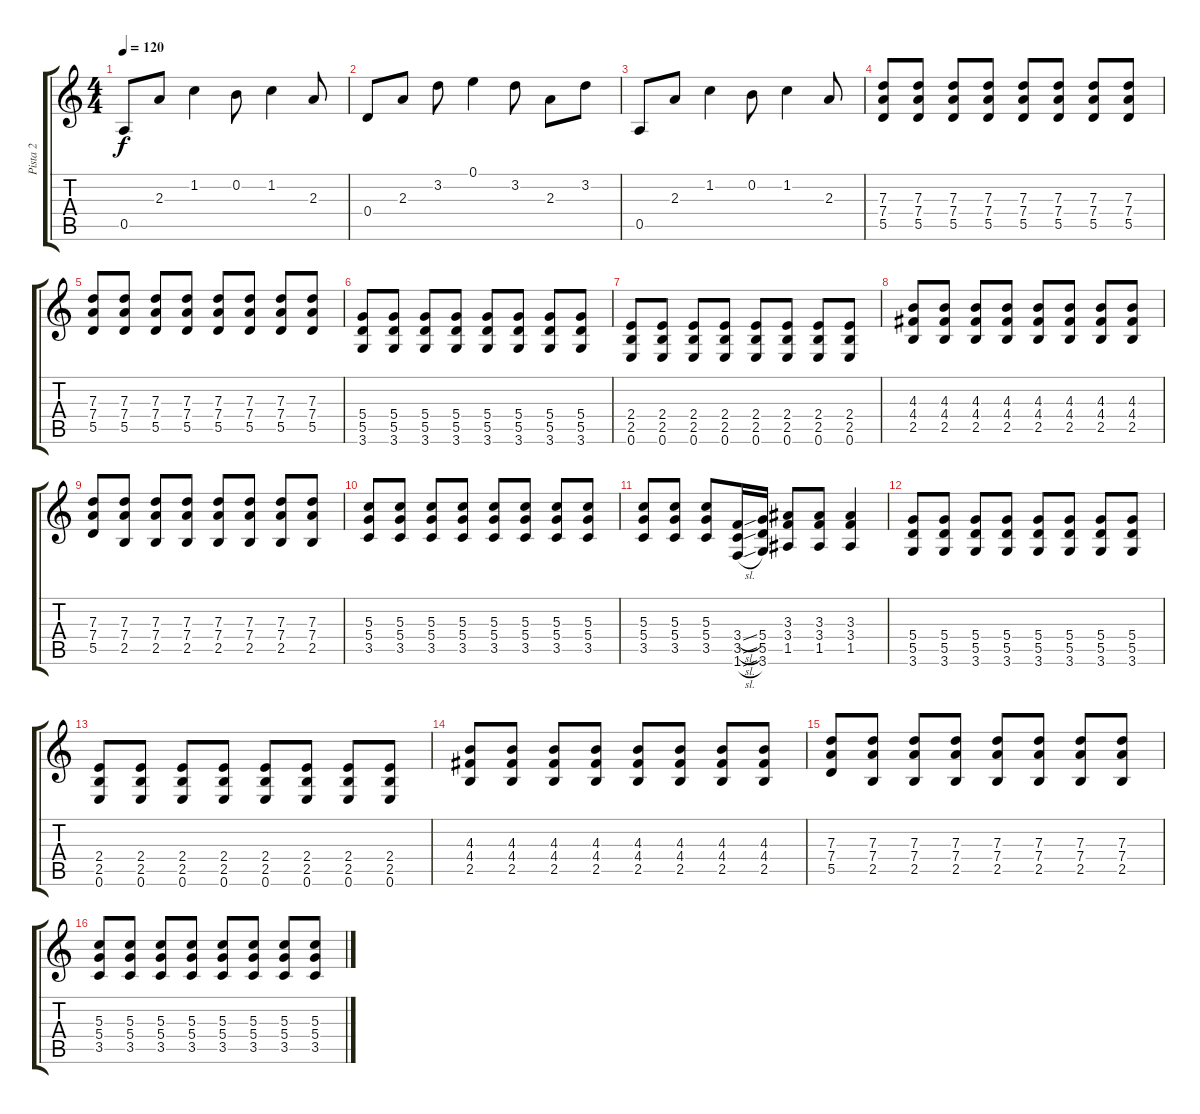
\track ("Pista 2" "Pista 2") {instrument electricguitarclean}
\staff {score tabs}
\tuning (E4 B3 G3 D3 A2 E2) {hide}
\ts (4 4)
\tempo 120
\clef g2
\ks c
0.5.8{dy f} 2.3.8 1.2.4 0.2.8 1.2.4 2.3.8 |
0.4.8 2.3.8 3.2.8 0.1.4 3.2.8 2.3.8 3.2.8 |
0.5.8 2.3.8 1.2.4 0.2.8 1.2.4 2.3.8 |
(7.3 7.4 5.5).8{volume 0 instrument distortionguitar} (7.3 7.4 5.5).8{volume 13} (7.3 7.4 5.5).8 (7.3 7.4 5.5).8 (7.3 7.4 5.5).8 (7.3 7.4 5.5).8 (7.3 7.4 5.5).8 (7.3 7.4 5.5).8 |
(7.3 7.4 5.5).8 (7.3 7.4 5.5).8 (7.3 7.4 5.5).8 (7.3 7.4 5.5).8 (7.3 7.4 5.5).8 (7.3 7.4 5.5).8 (7.3 7.4 5.5).8 (7.3 7.4 5.5).8 |
(5.4 5.5 3.6).8 (5.4 5.5 3.6).8 (5.4 5.5 3.6).8 (5.4 5.5 3.6).8 (5.4 5.5 3.6).8 (5.4 5.5 3.6).8 (5.4 5.5 3.6).8 (5.4 5.5 3.6).8 |
(2.4 2.5 0.6).8 (2.4 2.5 0.6).8 (2.4 2.5 0.6).8 (2.4 2.5 0.6).8 (2.4 2.5 0.6).8 (2.4 2.5 0.6).8 (2.4 2.5 0.6).8 (2.4 2.5 0.6).8 |
(4.3 4.4 2.5).8 (4.3 4.4 2.5).8 (4.3 4.4 2.5).8 (4.3 4.4 2.5).8 (4.3 4.4 2.5).8 (4.3 4.4 2.5).8 (4.3 4.4 2.5).8 (4.3 4.4 2.5).8 |
(7.3 7.4 5.5).8 (7.3 7.4 2.5).8 (7.3 7.4 2.5).8 (7.3 7.4 2.5).8 (7.3 7.4 2.5).8 (7.3 7.4 2.5).8 (7.3 7.4 2.5).8 (7.3 7.4 2.5).8 |
(5.3 5.4 3.5).8 (5.3 5.4 3.5).8 (5.3 5.4 3.5).8 (5.3 5.4 3.5).8 (5.3 5.4 3.5).8 (5.3 5.4 3.5).8 (5.3 5.4 3.5).8 (5.3 5.4 3.5).8 |
(5.3 5.4 3.5).8 (5.3 5.4 3.5).8 (5.3 5.4 3.5).8 (3.4{sl} 3.5{sl} 1.6{sl}).16 (5.4 5.5 3.6).16 (3.3 3.4 1.5).8 (3.3 3.4 1.5).8 (3.3 3.4 1.5).4 |
(5.4 5.5 3.6).8 (5.4 5.5 3.6).8 (5.4 5.5 3.6).8 (5.4 5.5 3.6).8 (5.4 5.5 3.6).8 (5.4 5.5 3.6).8 (5.4 5.5 3.6).8 (5.4 5.5 3.6).8 |
(2.4 2.5 0.6).8 (2.4 2.5 0.6).8 (2.4 2.5 0.6).8 (2.4 2.5 0.6).8 (2.4 2.5 0.6).8 (2.4 2.5 0.6).8 (2.4 2.5 0.6).8 (2.4 2.5 0.6).8 |
(4.3 4.4 2.5).8 (4.3 4.4 2.5).8 (4.3 4.4 2.5).8 (4.3 4.4 2.5).8 (4.3 4.4 2.5).8 (4.3 4.4 2.5).8 (4.3 4.4 2.5).8 (4.3 4.4 2.5).8 |
(7.3 7.4 5.5).8 (7.3 7.4 2.5).8 (7.3 7.4 2.5).8 (7.3 7.4 2.5).8 (7.3 7.4 2.5).8 (7.3 7.4 2.5).8 (7.3 7.4 2.5).8 (7.3 7.4 2.5).8 |
(5.3 5.4 3.5).8 (5.3 5.4 3.5).8 (5.3 5.4 3.5).8 (5.3 5.4 3.5).8 (5.3 5.4 3.5).8 (5.3 5.4 3.5).8 (5.3 5.4 3.5).8 (5.3 5.4 3.5).8
